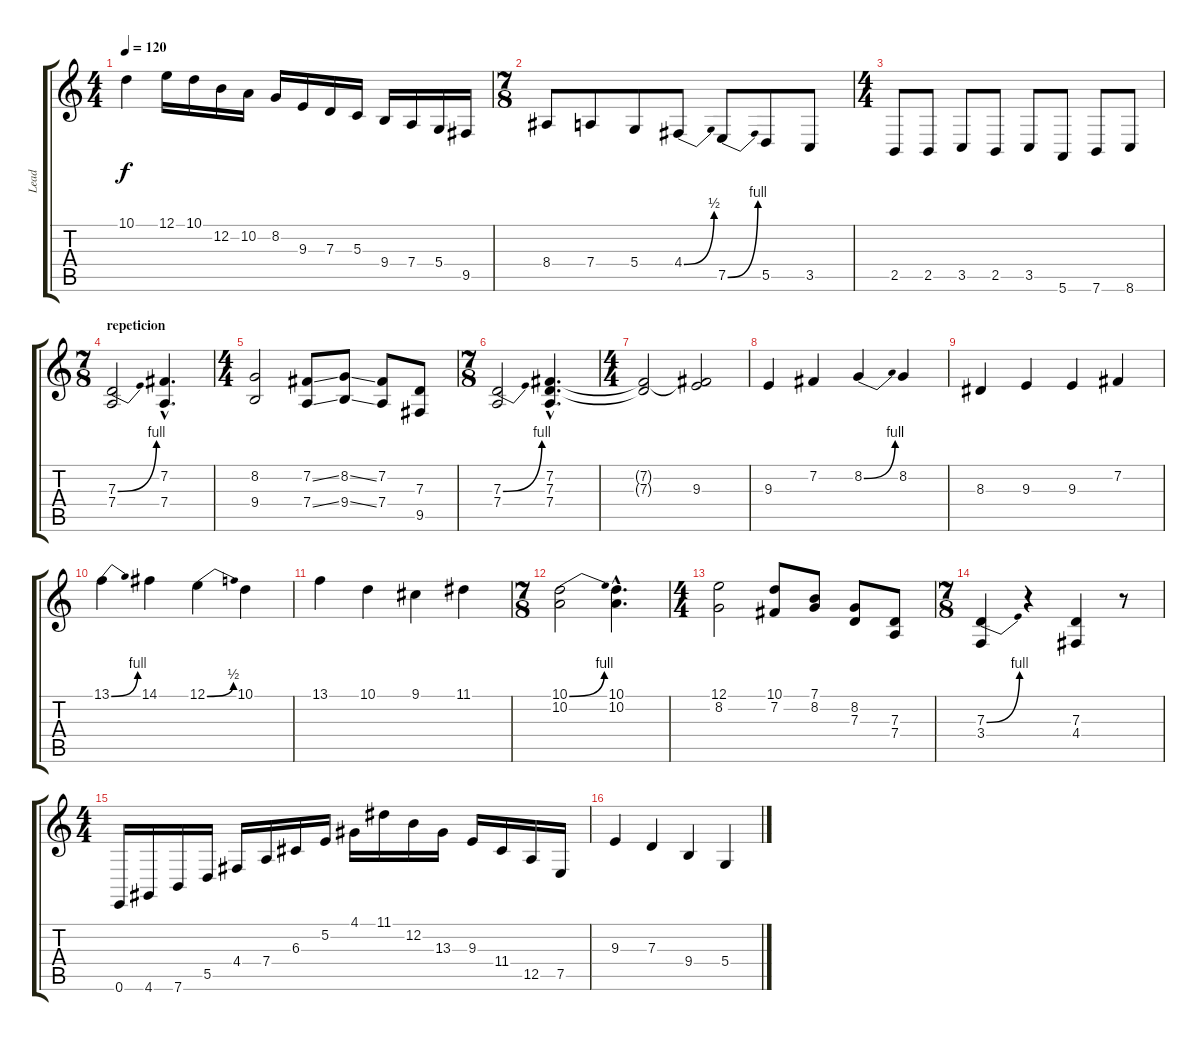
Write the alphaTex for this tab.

\track ("Lead " "Lead ") {instrument trumpet}
\staff {score tabs}
\tuning (E4 B3 G3 D3 A2 E2) {hide}
\ts (4 4)
\tempo 120
\clef g2
\ks c
10.1.4{dy f} 12.1.16 10.1.16 12.2.16 10.2.16 8.2.16 9.3.16 7.3.16 5.3.16 9.4.16 7.4.16 5.4.16 9.5.16 |
\ts (7 8)
8.4.8 7.4.8 5.4.8 4.4{be (bend 0 0 60 2)}.8 7.5{be (bend 0 0 60 4)}.8 5.5.8 3.5.8 |
\ts (4 4)
2.5.8 2.5.8 3.5.8 2.5.8 3.5.8 5.6.8 7.6.8 8.6.8 |
\ts (7 8)
\section ("" "repeticion")
(7.3{be (bend 0 0 60 4)} 7.4).2 (7.2{hac} 7.4{hac}).4{d} |
\ts (4 4)
(8.2 9.4).2 (7.2{ss} 7.4{ss}).8 (8.2{ss} 9.4{ss}).8 (7.2 7.4).8 (7.3 9.5).8 |
\ts (7 8)
(7.3{be (bend 0 0 60 4)} 7.4).2 (7.2{hac} 7.3{hac} 7.4{hac}).4{d} |
\ts (4 4)
(7.2{t} 7.3{t}).2 (7.2{t} 9.3).2 |
9.3.4 7.2.4 8.2{be (bend 0 0 60 4)}.4 8.2.4 |
8.3.4 9.3.4 9.3.4 7.2.4 |
13.1{be (bend 0 0 60 4)}.4 14.1.4 12.1{be (bend 0 0 60 2)}.4 10.1.4 |
13.1.4 10.1.4 9.1.4 11.1.4 |
\ts (7 8)
(10.1{be (bend 0 0 60 4)} 10.2).2 (10.1{hac} 10.2{hac}).4{d} |
\ts (4 4)
(12.1 8.2).2 (10.1 7.2).8 (7.1 8.2).8 (8.2 7.3).8 (7.3 7.4).8 |
\ts (7 8)
(7.3{be (bend 0 0 60 4)} 3.4).4 r.4 (7.3 4.4).4 r.8 |
\ts (4 4)
0.6.16 4.6.16 7.6.16 5.5.16 4.4.16 7.4.16 6.3.16 5.2.16 4.1.16 11.1.16 12.2.16 13.3.16 9.3.16 11.4.16 12.5.16 7.5.16 |
9.3.4 7.3.4 9.4.4 5.4.4
